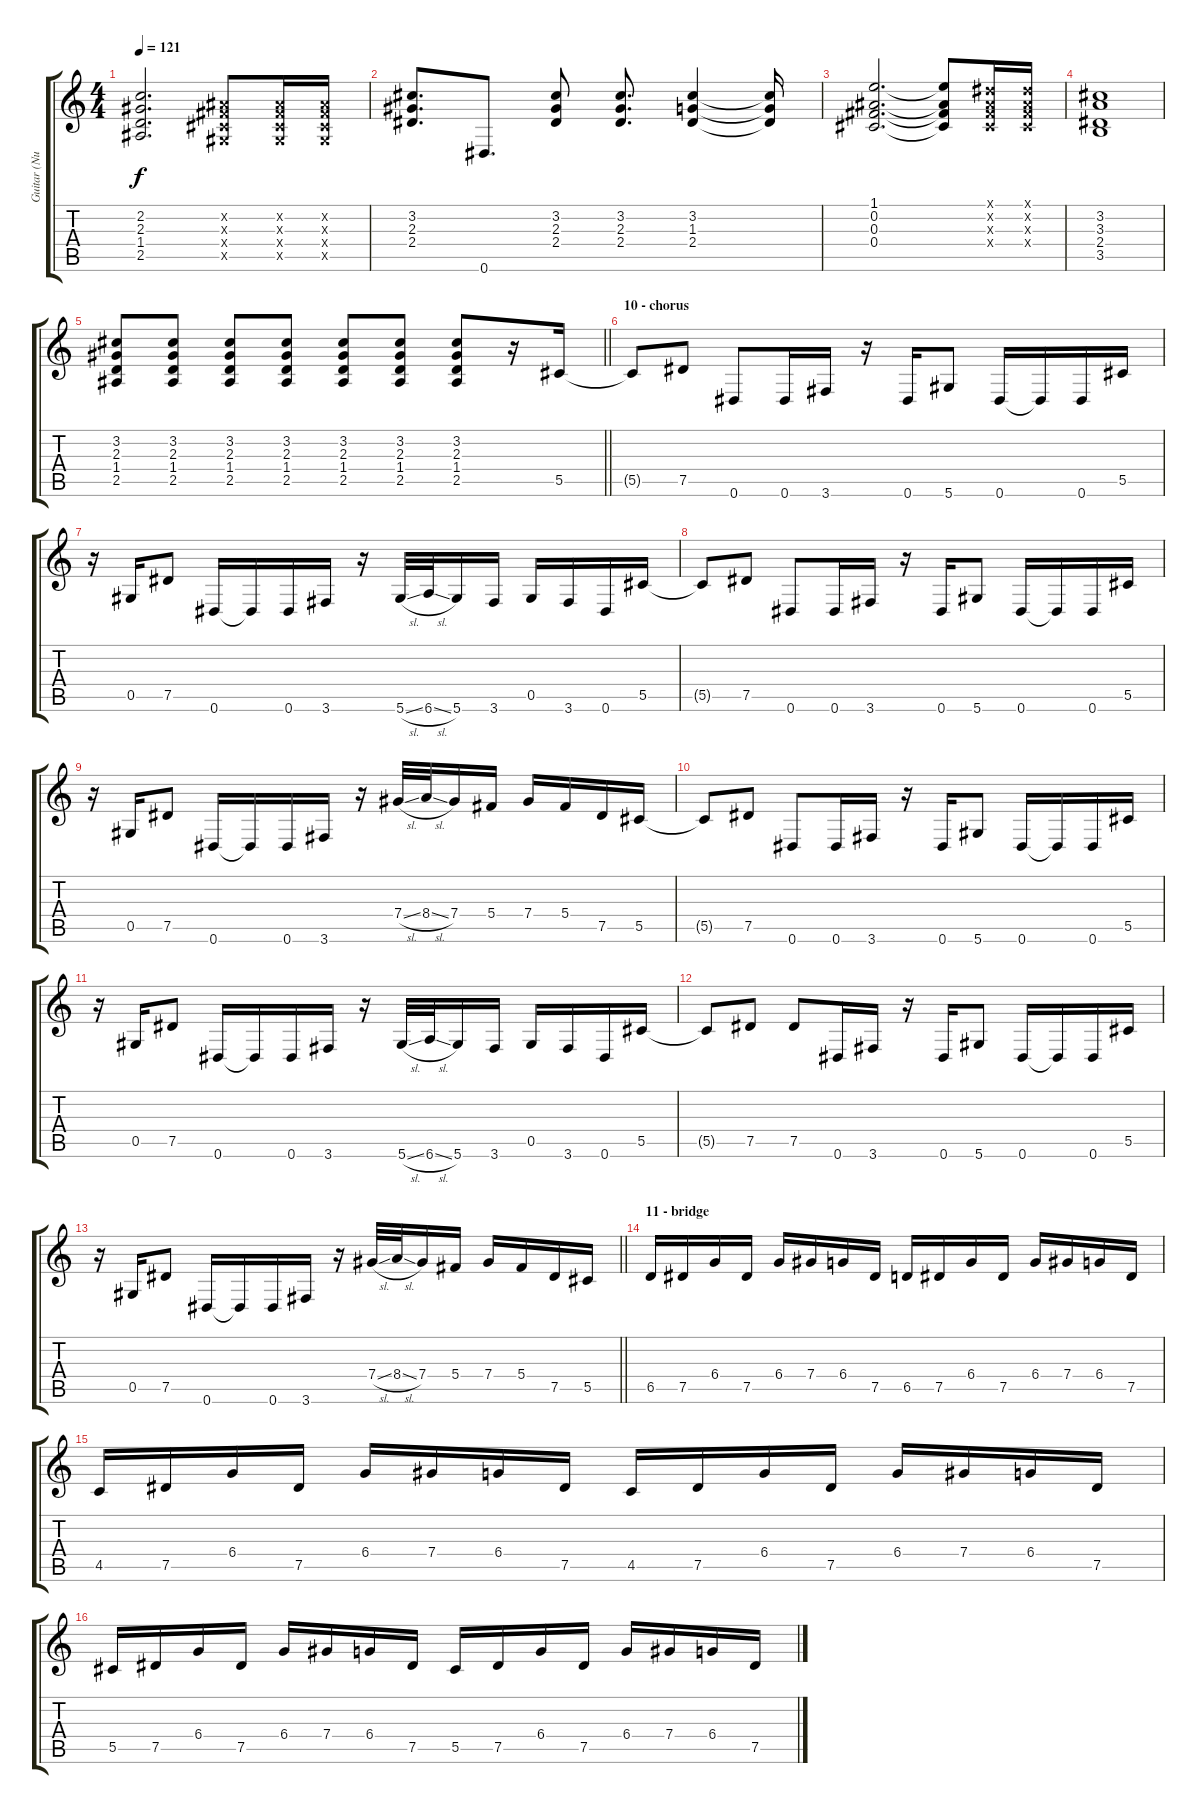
\track ("Guitar (Nuno)" "Guitar (Nu") {instrument distortionguitar}
\staff {score tabs}
\tuning (Eb4 Bb3 Gb3 Db3 Ab2 Eb2) {hide}
\ts (4 4)
\tempo 121
\clef g2
\ks c
(2.2 2.3 1.4 2.5).2{d dy f} (0.2{x} 0.3{x} 0.4{x} 0.5{x}).8 (0.2{x} 0.3{x} 0.4{x} 0.5{x}).16 (0.2{x} 0.3{x} 0.4{x} 0.5{x}).16 |
(3.2 2.3 2.4).8{d} 0.6.8{d} (3.2 2.3 2.4).8 (3.2 2.3 2.4).8{d} (3.2 1.3 2.4).4 (3.2{t} 1.3{t} 2.4{t}).16 |
(1.1 0.2 0.3 0.4).2{d} (1.1{t} 0.2{t} 0.3{t} 0.4{t}).8 (0.1{x} 0.2{x} 0.3{x} 0.4{x}).16 (0.1{x} 0.2{x} 0.3{x} 0.4{x}).16 |
(3.2 3.3 2.4 3.5).1 |
\barLineRight lightlight
(3.2 2.3 1.4 2.5).8 (3.2 2.3 1.4 2.5).8 (3.2 2.3 1.4 2.5).8 (3.2 2.3 1.4 2.5).8 (3.2 2.3 1.4 2.5).8 (3.2 2.3 1.4 2.5).8 (3.2 2.3 1.4 2.5).8 r.16 5.5.16 |
\section ("" "10 - chorus")
5.5{t}.8 7.5.8 0.6.8 0.6.16 3.6.16 r.16 0.6.16 5.6.8 0.6.16 0.6{t}.16 0.6.16 5.5.16 |
r.16 0.5.16 7.5.8 0.6.16 0.6{t}.16 0.6.16 3.6.16 r.16 5.6{sl}.32 6.6{sl}.32 5.6.16 3.6.16 0.5.16 3.6.16 0.6.16 5.5.16 |
5.5{t}.8 7.5.8 0.6.8 0.6.16 3.6.16 r.16 0.6.16 5.6.8 0.6.16 0.6{t}.16 0.6.16 5.5.16 |
r.16 0.5.16 7.5.8 0.6.16 0.6{t}.16 0.6.16 3.6.16 r.16 7.4{sl}.32 8.4{sl}.32 7.4.16 5.4.16 7.4.16 5.4.16 7.5.16 5.5.16 |
5.5{t}.8 7.5.8 0.6.8 0.6.16 3.6.16 r.16 0.6.16 5.6.8 0.6.16 0.6{t}.16 0.6.16 5.5.16 |
r.16 0.5.16 7.5.8 0.6.16 0.6{t}.16 0.6.16 3.6.16 r.16 5.6{sl}.32 6.6{sl}.32 5.6.16 3.6.16 0.5.16 3.6.16 0.6.16 5.5.16 |
5.5{t}.8 7.5.8 7.5.8 0.6.16 3.6.16 r.16 0.6.16 5.6.8 0.6.16 0.6{t}.16 0.6.16 5.5.16 |
\barLineRight lightlight
r.16 0.5.16 7.5.8 0.6.16 0.6{t}.16 0.6.16 3.6.16 r.16 7.4{sl}.32 8.4{sl}.32 7.4.16 5.4.16 7.4.16 5.4.16 7.5.16 5.5.16 |
\section ("" "11 - bridge")
6.5.16 7.5.16 6.4.16 7.5.16 6.4.16 7.4.16 6.4.16 7.5.16 6.5.16 7.5.16 6.4.16 7.5.16 6.4.16 7.4.16 6.4.16 7.5.16 |
4.5.16 7.5.16 6.4.16 7.5.16 6.4.16 7.4.16 6.4.16 7.5.16 4.5.16 7.5.16 6.4.16 7.5.16 6.4.16 7.4.16 6.4.16 7.5.16 |
5.5.16 7.5.16 6.4.16 7.5.16 6.4.16 7.4.16 6.4.16 7.5.16 5.5.16 7.5.16 6.4.16 7.5.16 6.4.16 7.4.16 6.4.16 7.5.16
